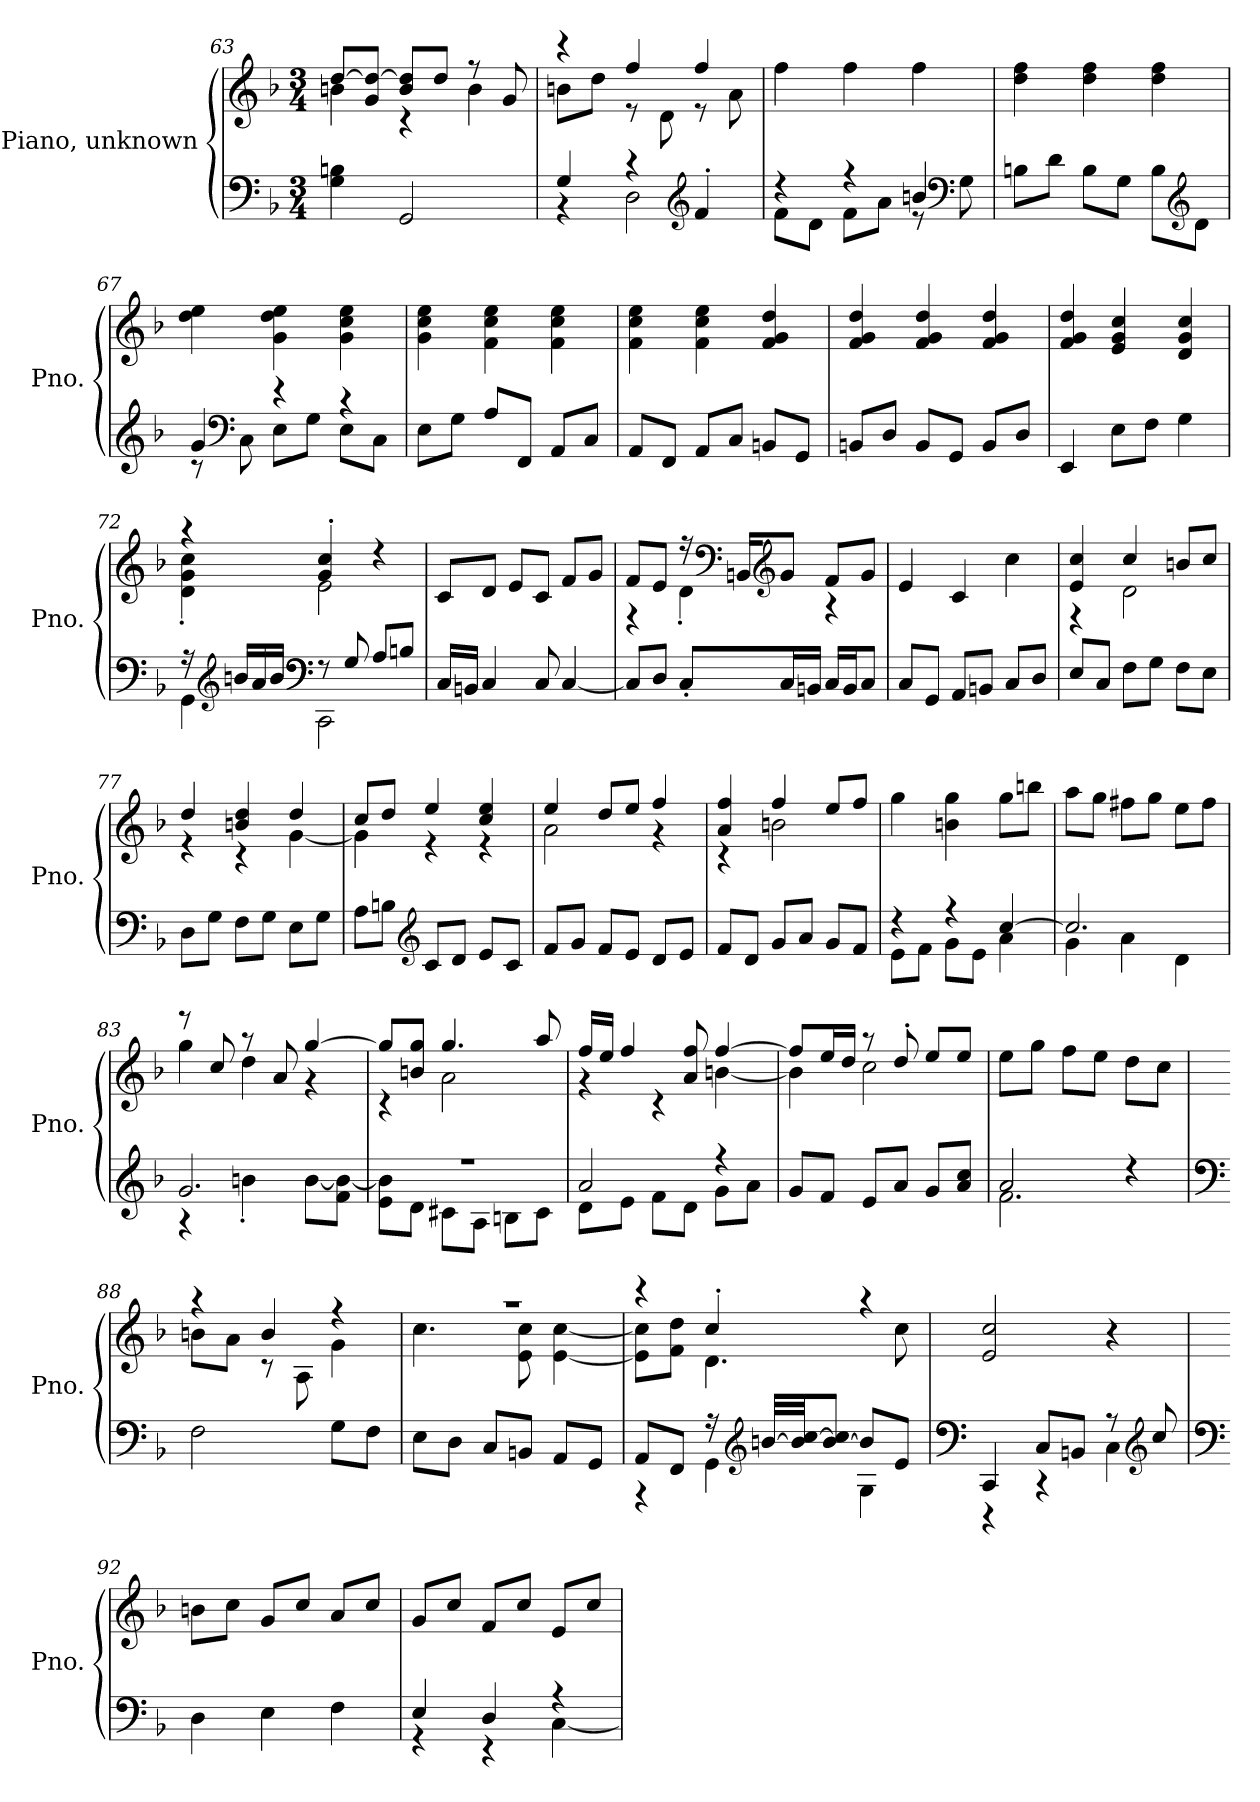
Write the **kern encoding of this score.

**kern	**kern
*part1	*part1
*staff2	*staff1
*I"Piano, unknown	*
*I'Pno.	*
*clefF4	*clefG2
*k[b-]	*k[b-]
*M3/4	*M3/4
=63	=63
*	*^
4G\ 4Bn\	[8dd/L	4bn\
.	8g/ 8dd/_J	.
2GG/	8b/ 8dd/]L	4r
.	8dd/J	.
.	8r	4b\
.	8g/	.
=64	=64	=64
*^	*	*
4G/	4r	4r	8bn\L
.	.	.	8dd\J
4r	2D\	4ff/	8r
.	.	.	8d\
*clefG2	*	*	*
4f'/	.	4ff/	8r
.	.	.	8a\
*	*	*v	*v
=65	=65	=65
4r	8f\L	4ff\
.	8d\J	.
4r	8f\L	4ff\
.	8a\J	.
4bn/	8r	4ff\
*clefF4	*	*
.	8G\	.
*v	*v	*
=66	=66
8Bn\L	4dd\ 4ff\
8d\J	.
8B\L	4dd\ 4ff\
8G\J	.
8B\L	4dd\ 4ff\
*clefG2	*
8d\J	.
!!LO:LB:g=z
=67	=67
*^	*
4g/	8r	4dd\ 4ee\
*clefF4	*	*
.	8C\	.
4r	8E\L	4g\ 4dd\ 4ee\
.	8G\J	.
4r	8E\L	4g\ 4cc\ 4ee\
.	8C\J	.
*v	*v	*
=68	=68
8E\L	4g\ 4cc\ 4ee\
8G\J	.
8A/L	4f\ 4cc\ 4ee\
8FF/J	.
8AA/L	4f\ 4cc\ 4ee\
8C/J	.
=69	=69
8AA/L	4f\ 4cc\ 4ee\
8FF/J	.
8AA/L	4f\ 4cc\ 4ee\
8C/J	.
8BBn/L	4f/ 4g/ 4dd/
8GG/J	.
=70	=70
8BBn/L	4f/ 4g/ 4dd/
8D/J	.
8BB/L	4f/ 4g/ 4dd/
8GG/J	.
8BB/L	4f/ 4g/ 4dd/
8D/J	.
=71	=71
4EE/	4f/ 4g/ 4dd/
8E\L	4e/ 4g/ 4cc/
8F\J	.
4G\	4d/ 4g/ 4cc/
!!LO:LB:g=z
=72	=72
*^	*^
16r	4GG\	4r	4d\' 4g\' 4cc\'
*clefG2	*	*	*
16bn/LL	.	.	.
16a/	.	.	.
16b/JJ	.	.	.
*clefF4	*	*	*
8r	2CC\	4g/' 4cc/'	2e\
8G/	.	.	.
8A/L	.	4r	.
8Bn/J	.	.	.
*v	*v	*	*
*	*v	*v
=73	=73
16C/LL	8c/L
16BBn/JJ	.
4C/	8d/J
.	8e/L
8C/	8c/J
[4C/	8f/L
.	8g/J
=74	=74
*	*^
8C/L]	8f/L	4r
8D/J	8e/J	.
8C'/L	16r	4d'\
*	*clefF4	*
.	16BBn/KL	.
*	*clefG2	*
16C/L	8g/J	.
16BBn/JJ	.	.
16C/LL	8f/L	4r
16BB/J	.	.
8C/J	8g/J	.
*	*v	*v
=75	=75
8C/L	4e/
8GG/J	.
8AA/L	4c/
8BBn/J	.
8C/L	4cc\
8D/J	.
!!LO:LB:g=z
=76	=76
*	*^
8E/L	4e/ 4cc/	4r
8C/J	.	.
8F\L	4cc/	2d\
8G\J	.	.
8F\L	8bn/L	.
8E\J	8cc/J	.
=77	=77	=77
8D\L	4dd/	4r
8G\J	.	.
8F\L	4bn/ 4dd/	4r
8G\J	.	.
8E\L	4dd/	[4g\
8G\J	.	.
=78	=78	=78
8A\L	8cc/L	4g\]
8Bn\J	8dd/J	.
*clefG2	*	*
8c/L	4ee/	4r
8d/J	.	.
8e/L	4cc/ 4ee/	4r
8c/J	.	.
=79	=79	=79
8f/L	4ee/	2a\
8g/J	.	.
8f/L	8dd/L	.
8e/J	8ee/J	.
8d/L	4ff/	4r
8e/J	.	.
=80	=80	=80
8f/L	4a/ 4ff/	4r
8d/J	.	.
8g/L	4ff/	2bn\
8a/J	.	.
8g/L	8ee/L	.
8f/J	8ff/J	.
*	*v	*v
=81	=81
*^	*
4r	8e\L	4gg\
.	8f\J	.
4r	8g\L	4bn\ 4gg\
.	8e\J	.
[4cc/	4a\	8gg\L
.	.	8bbn\J
!!LO:LB:g=z
=82	=82	=82
2.cc/]	4g\	8aa\L
.	.	8gg\J
.	4a\	8ff#X\L
.	.	8gg\J
.	4d\	8ee\L
.	.	8ff#\J
=83	=83	=83
*	*	*^
2.g/	4r	8r	4gg\
.	.	8cc/	.
.	4bn'\	8r	4dd\
.	.	8a/	.
.	[8b\L	[4gg/	4r
.	8f\ 8b\_J	.	.
=84	=84	=84	=84
2.r	8e\ 8b\]L	8gg/L]	4r
.	8d\J	8bn/ 8gg/J	.
.	8c#X\L	4.gg/	2a\
.	8A\J	.	.
.	8Bn\L	.	.
.	8c#\J	8aa/	.
=85	=85	=85	=85
2a/	8d\L	16ff/LL	4r
.	.	16ee/JJ	.
.	8e\J	4ff/	.
.	8f\L	.	4r
.	8d\J	8a/ 8ff/	.
4r	8g\L	[4ff/	[4bn\
.	8a\J	.	.
*v	*v	*	*
=86	=86	=86
8g/L	8ff/L]	4b\]
8f/J	16ee/L	.
.	16dd/JJ	.
8e/L	8r	2cc\
8a/J	8dd'/	.
8g/L	8ee/L	.
8a/ 8cc/J	8ee/J	.
*	*v	*v
!!LO:PB:g=z
=87	=87
*^	*
2a/	2.f\	8ee\L
.	.	8gg\J
.	.	8ff\L
.	.	8ee\J
4r	.	8dd\L
.	.	8cc\J
*v	*v	*
=88	=88
*clefF4	*
*	*^
2F\	4r	8bn\L
.	.	8a\J
.	4b/	8r
.	.	8A\
8G\L	4r	4g\
8F\J	.	.
=89	=89	=89
8E\L	2.r	4.cc\
8D\J	.	.
8C/L	.	.
8BBn/J	.	8e\ 8cc\
8AA/L	.	[4e\ [4cc\
8GG/J	.	.
=90	=90	=90
*^	*	*
8AA/L	4r	4r	8e\] 8cc\]L
8FF/J	.	.	8f\ 8dd\J
16r	4GG\	4cc'/	4.d\
*clefG2	*	*	*
[32bn/LLL	.	.	.
32b/] [32cc/JJ	.	.	.
[8b/ 8cc/]J	.	.	.
8b/L]	4G\	4r	.
8e/J	.	.	8cc\
*	*	*v	*v
=91	=91	=91
*clefF4	*	*
4CC/	4r	2e/ 2cc/
8C/L	4r	.
8BBn/J	.	.
8r	4C\	4r
*clefG2	*	*
8cc/	.	.
*v	*v	*
!!LO:LB:g=z
=92	=92
*clefF4	*
4D\	8bn\L
.	8cc\J
4E\	8g/L
.	8cc/J
4F\	8a/L
.	8cc/J
=93	=93
*^	*
4E/	4r	8g/L
.	.	8cc/J
4D/	4r	8f/L
.	.	8cc/J
4r	[4C\	8e/L
.	.	8cc/J
*v	*v	*
=	=
*-	*-
